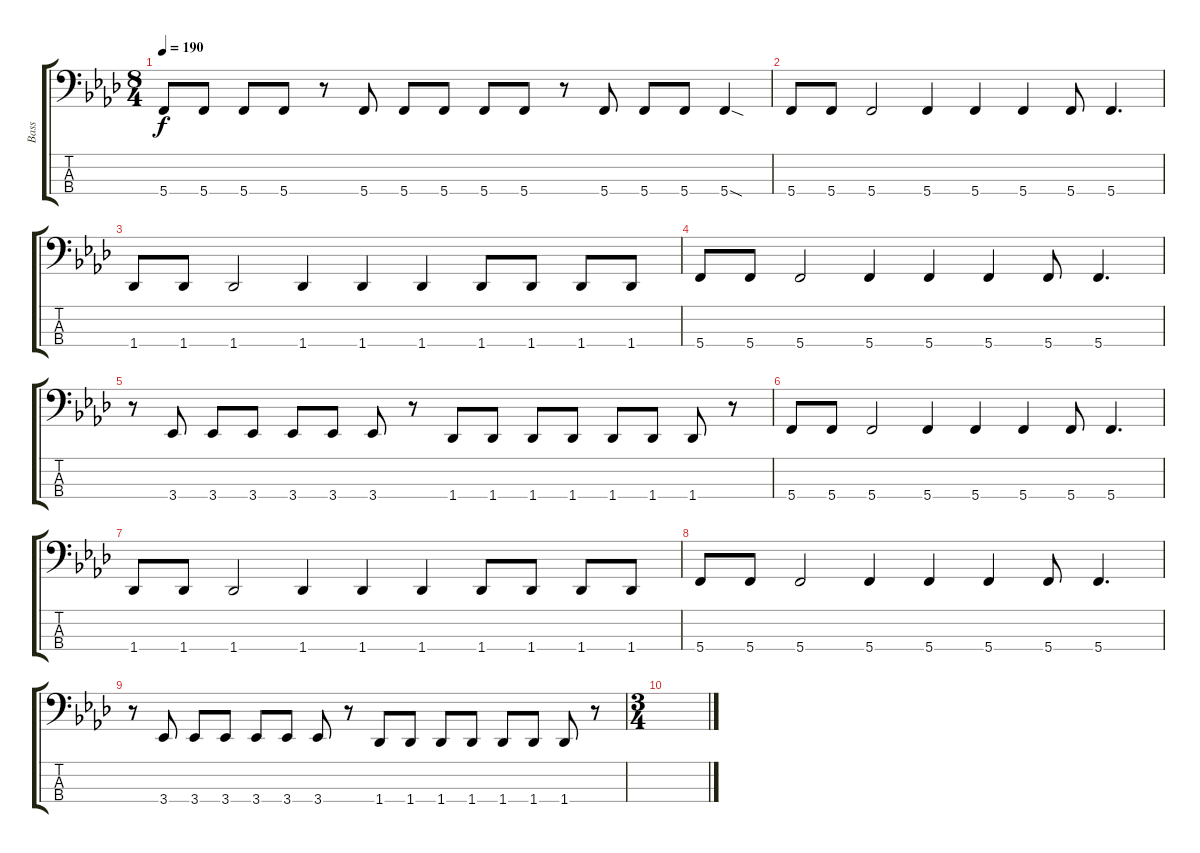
\track ("Bass" "Bass") {instrument electricbasspick}
\staff {score tabs}
\tuning (D3 C2 G1 C1) {hide}
\ts (8 4)
\tempo 190
\clef f4
\ks ab
5.4.8{dy f} 5.4.8 5.4.8 5.4.8 r.8 5.4.8 5.4.8 5.4.8 5.4.8 5.4.8 r.8 5.4.8 5.4.8 5.4.8 5.4{sod}.4 |
5.4.8 5.4.8 5.4.2 5.4.4 5.4.4 5.4.4 5.4.8 5.4.4{d} |
1.4.8 1.4.8 1.4.2 1.4.4 1.4.4 1.4.4 1.4.8 1.4.8 1.4.8 1.4.8 |
5.4.8 5.4.8 5.4.2 5.4.4 5.4.4 5.4.4 5.4.8 5.4.4{d} |
r.8 3.4.8 3.4.8 3.4.8 3.4.8 3.4.8 3.4.8 r.8 1.4.8 1.4.8 1.4.8 1.4.8 1.4.8 1.4.8 1.4.8 r.8 |
5.4.8 5.4.8 5.4.2 5.4.4 5.4.4 5.4.4 5.4.8 5.4.4{d} |
1.4.8 1.4.8 1.4.2 1.4.4 1.4.4 1.4.4 1.4.8 1.4.8 1.4.8 1.4.8 |
5.4.8 5.4.8 5.4.2 5.4.4 5.4.4 5.4.4 5.4.8 5.4.4{d} |
r.8 3.4.8 3.4.8 3.4.8 3.4.8 3.4.8 3.4.8 r.8 1.4.8 1.4.8 1.4.8 1.4.8 1.4.8 1.4.8 1.4.8 r.8 |
\ts (3 4)
